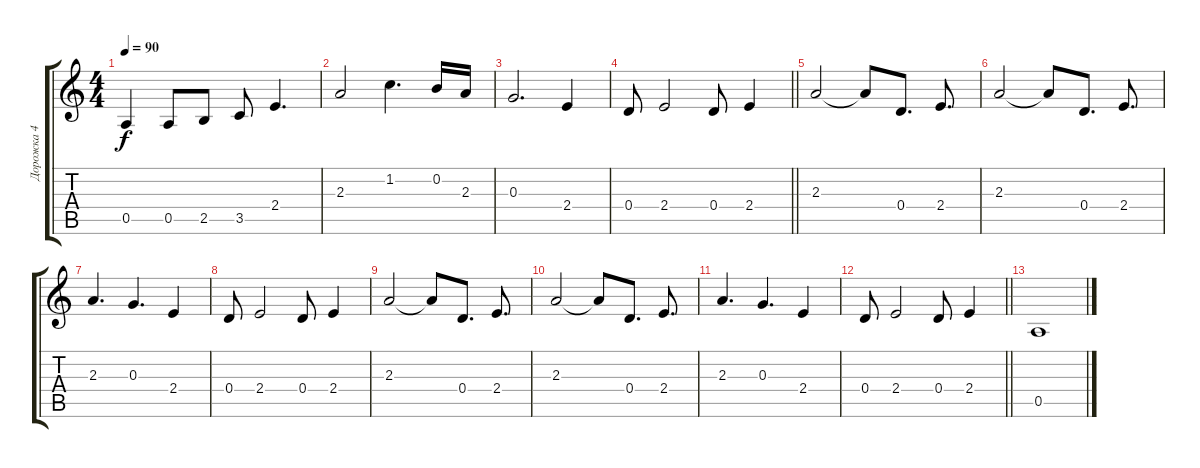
\track ("Дорожка 4" "Дорожка 4") {instrument electricguitarclean}
\staff {score tabs}
\tuning (E4 B3 G3 D3 A2 E2) {hide}
\ts (4 4)
\tempo 90
\clef g2
\ks c
0.5.4{dy f} 0.5.8 2.5.8 3.5.8 2.4.4{d} |
2.3.2 1.2.4{d} 0.2.16 2.3.16 |
0.3.2{d} 2.4.4 |
\barLineRight lightlight
0.4.8 2.4.2 0.4.8 2.4.4 |
2.3.2 2.3{t}.8 0.4.8{d} 2.4.8{d} |
2.3.2 2.3{t}.8 0.4.8{d} 2.4.8{d} |
2.3.4{d} 0.3.4{d} 2.4.4 |
0.4.8 2.4.2 0.4.8 2.4.4 |
2.3.2 2.3{t}.8 0.4.8{d} 2.4.8{d} |
2.3.2 2.3{t}.8 0.4.8{d} 2.4.8{d} |
2.3.4{d} 0.3.4{d} 2.4.4 |
\barLineRight lightlight
0.4.8 2.4.2 0.4.8 2.4.4 |
0.5.1
